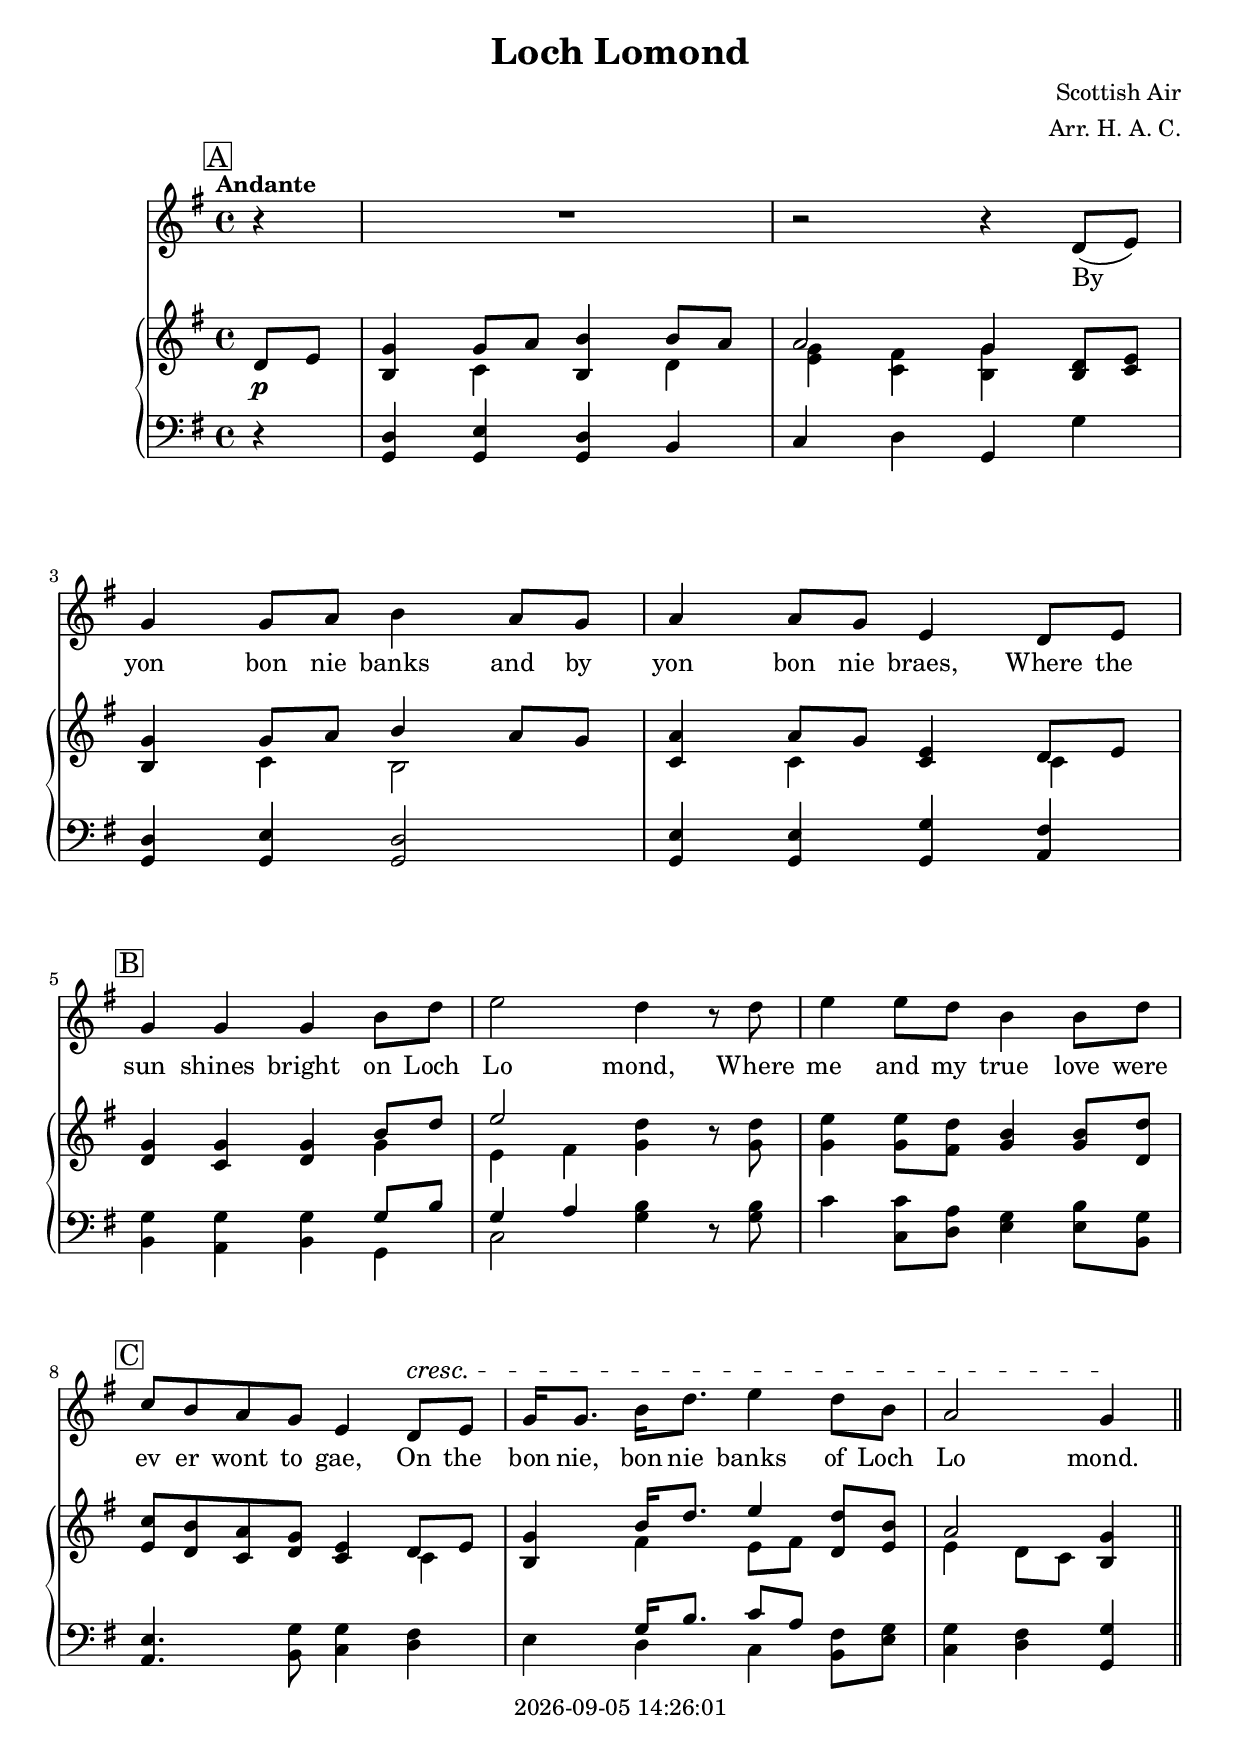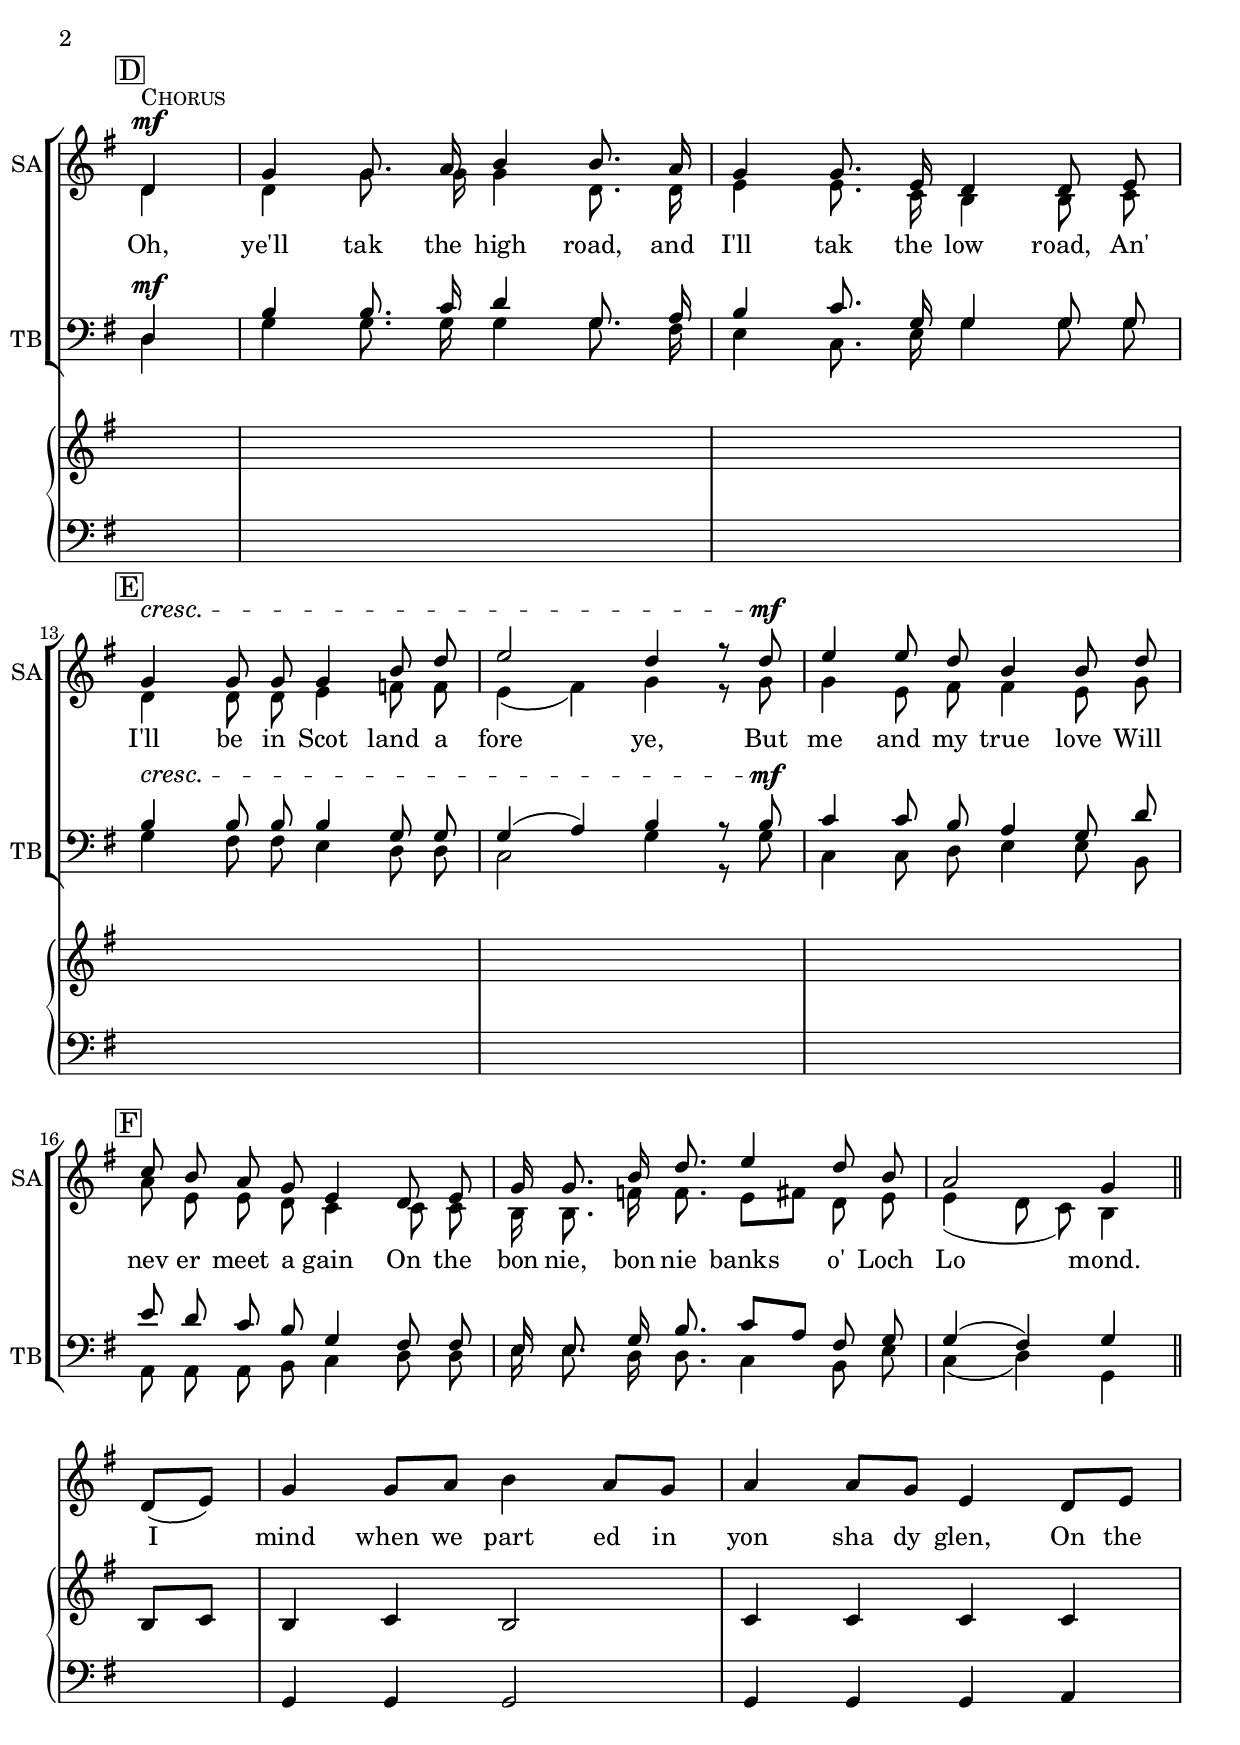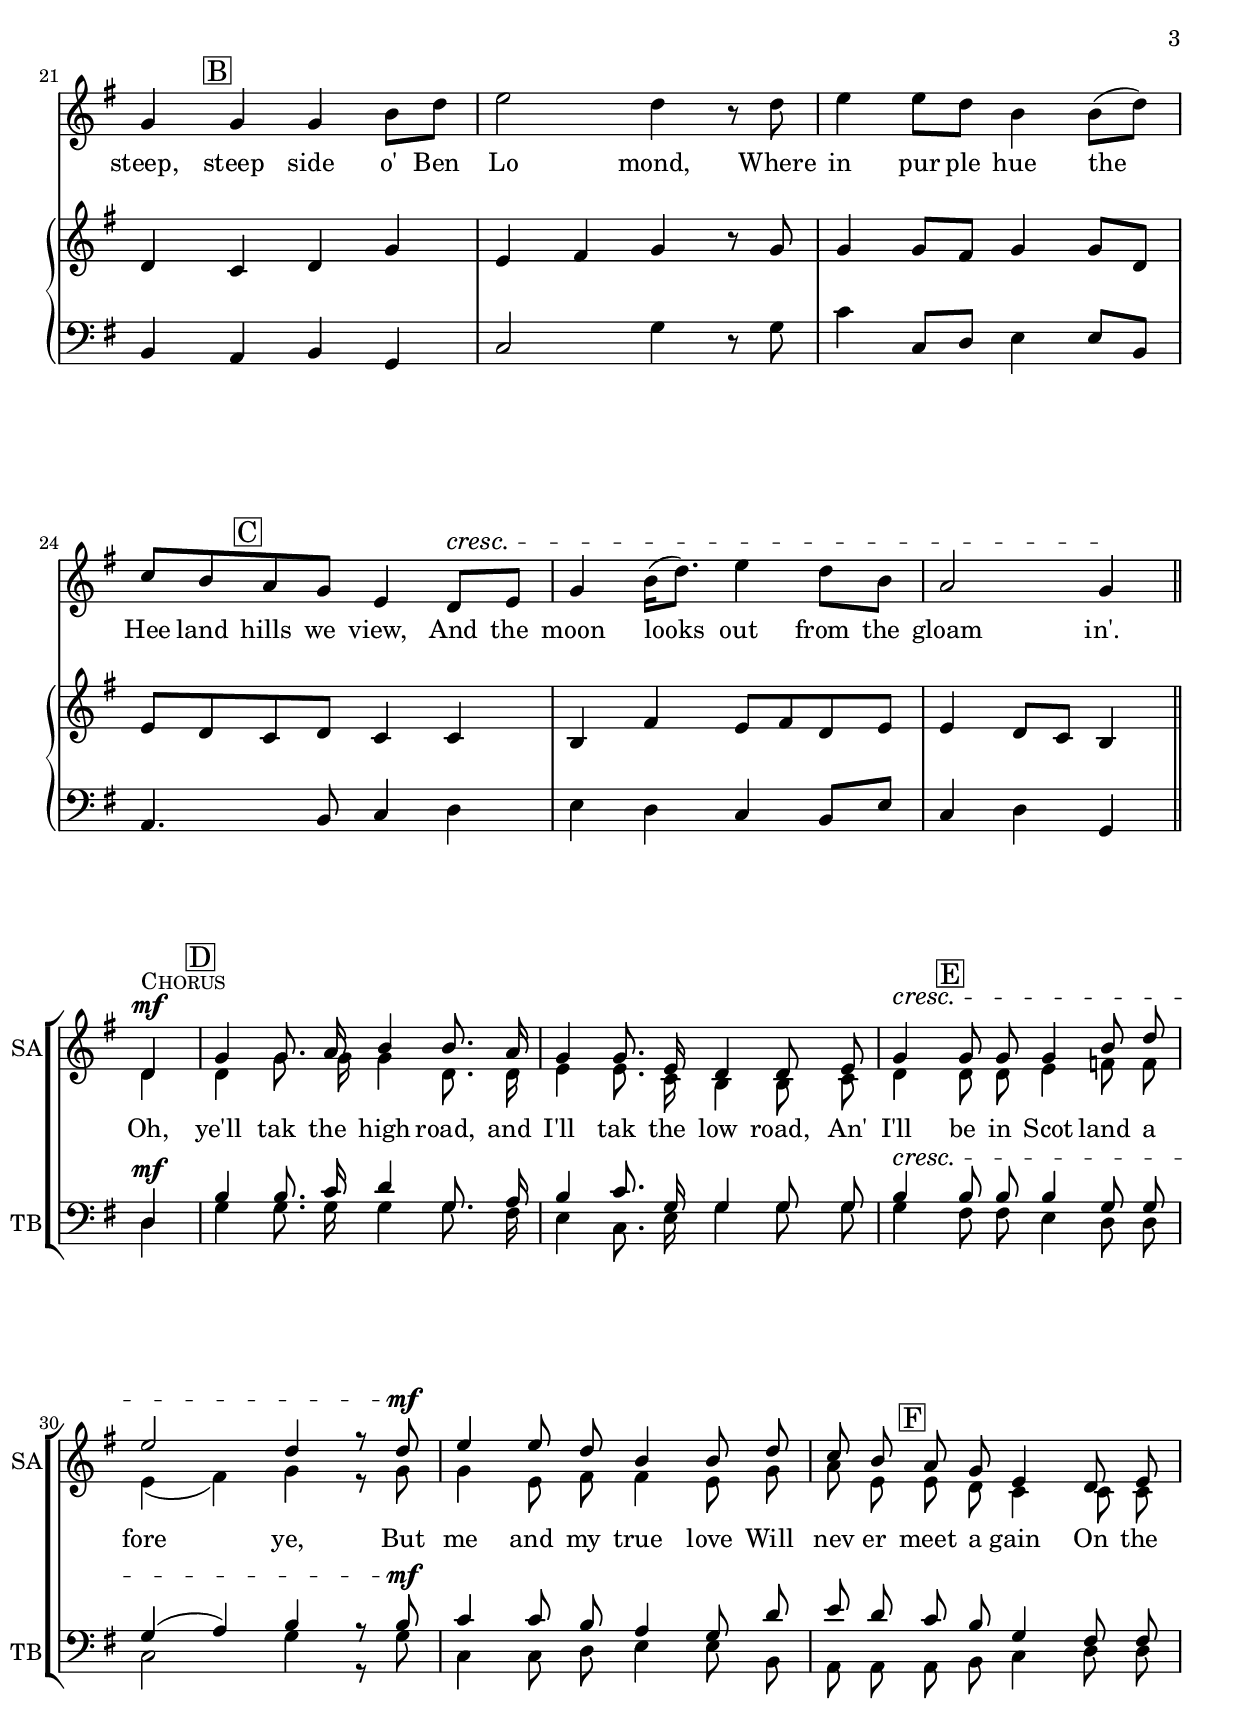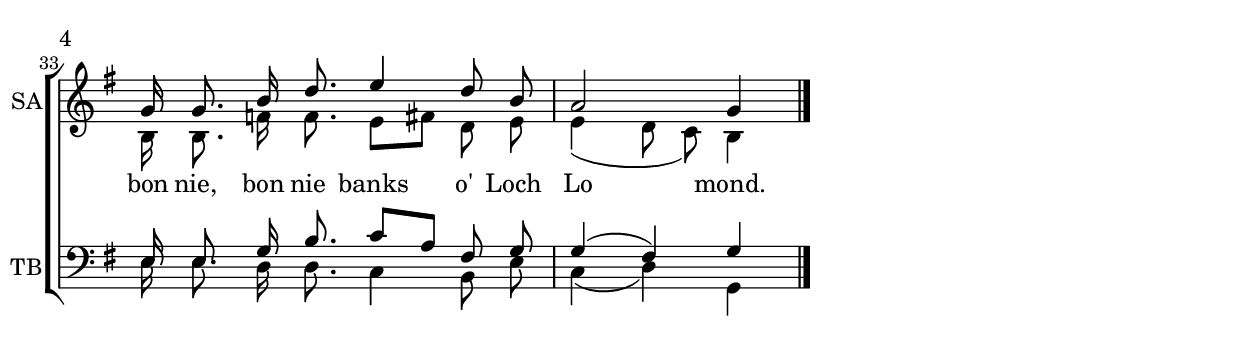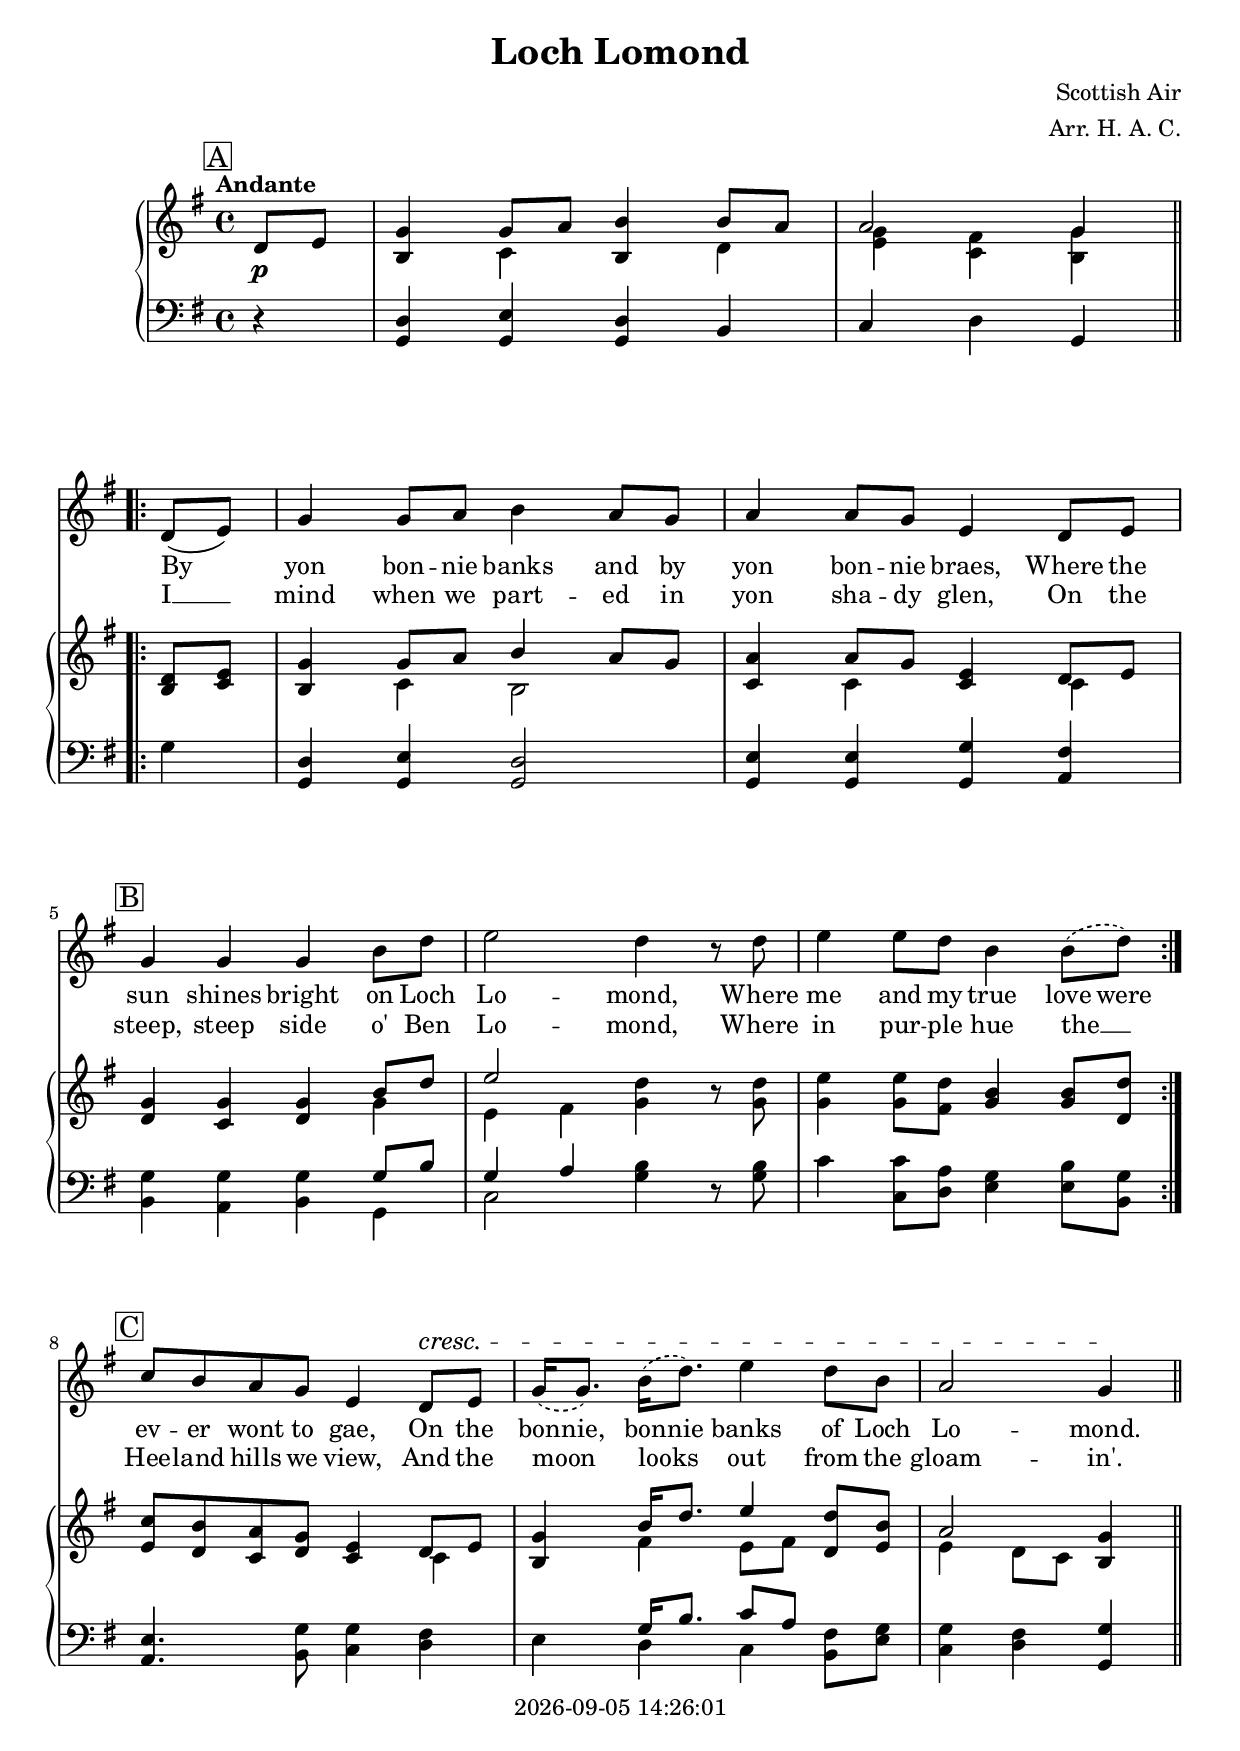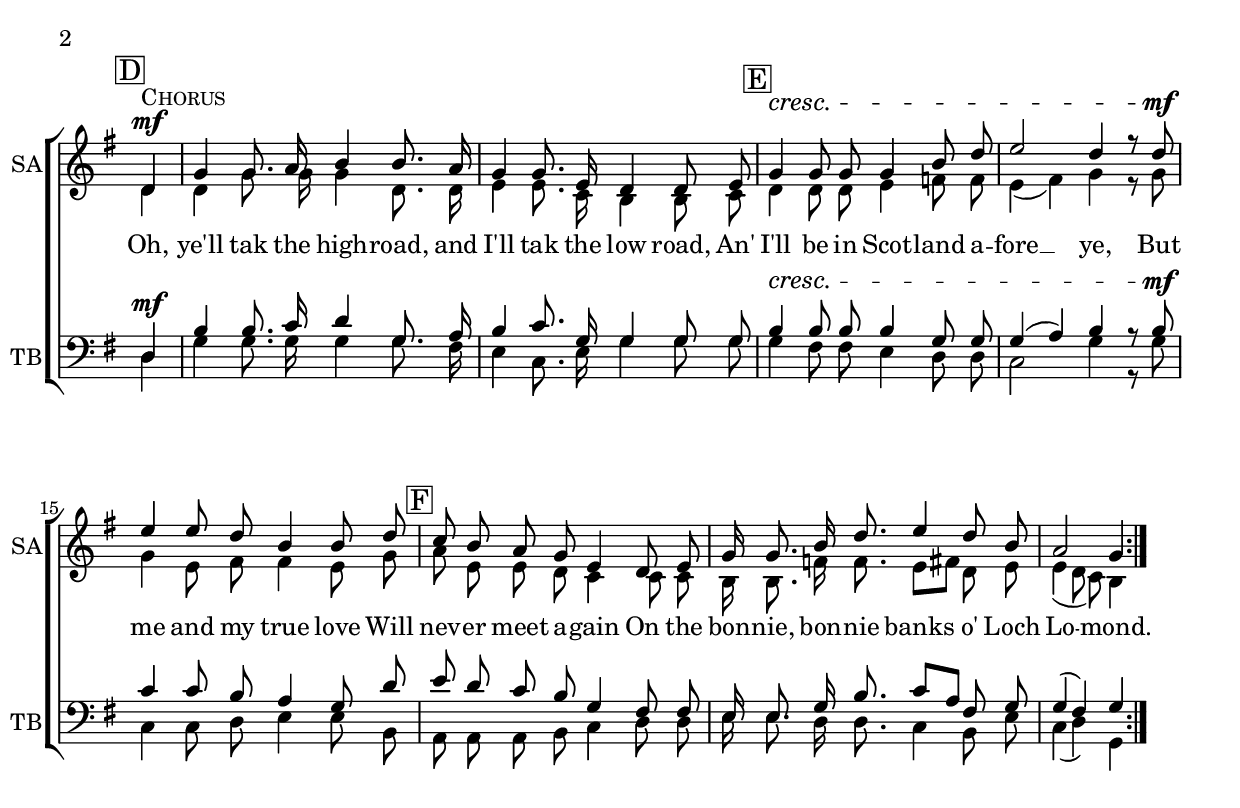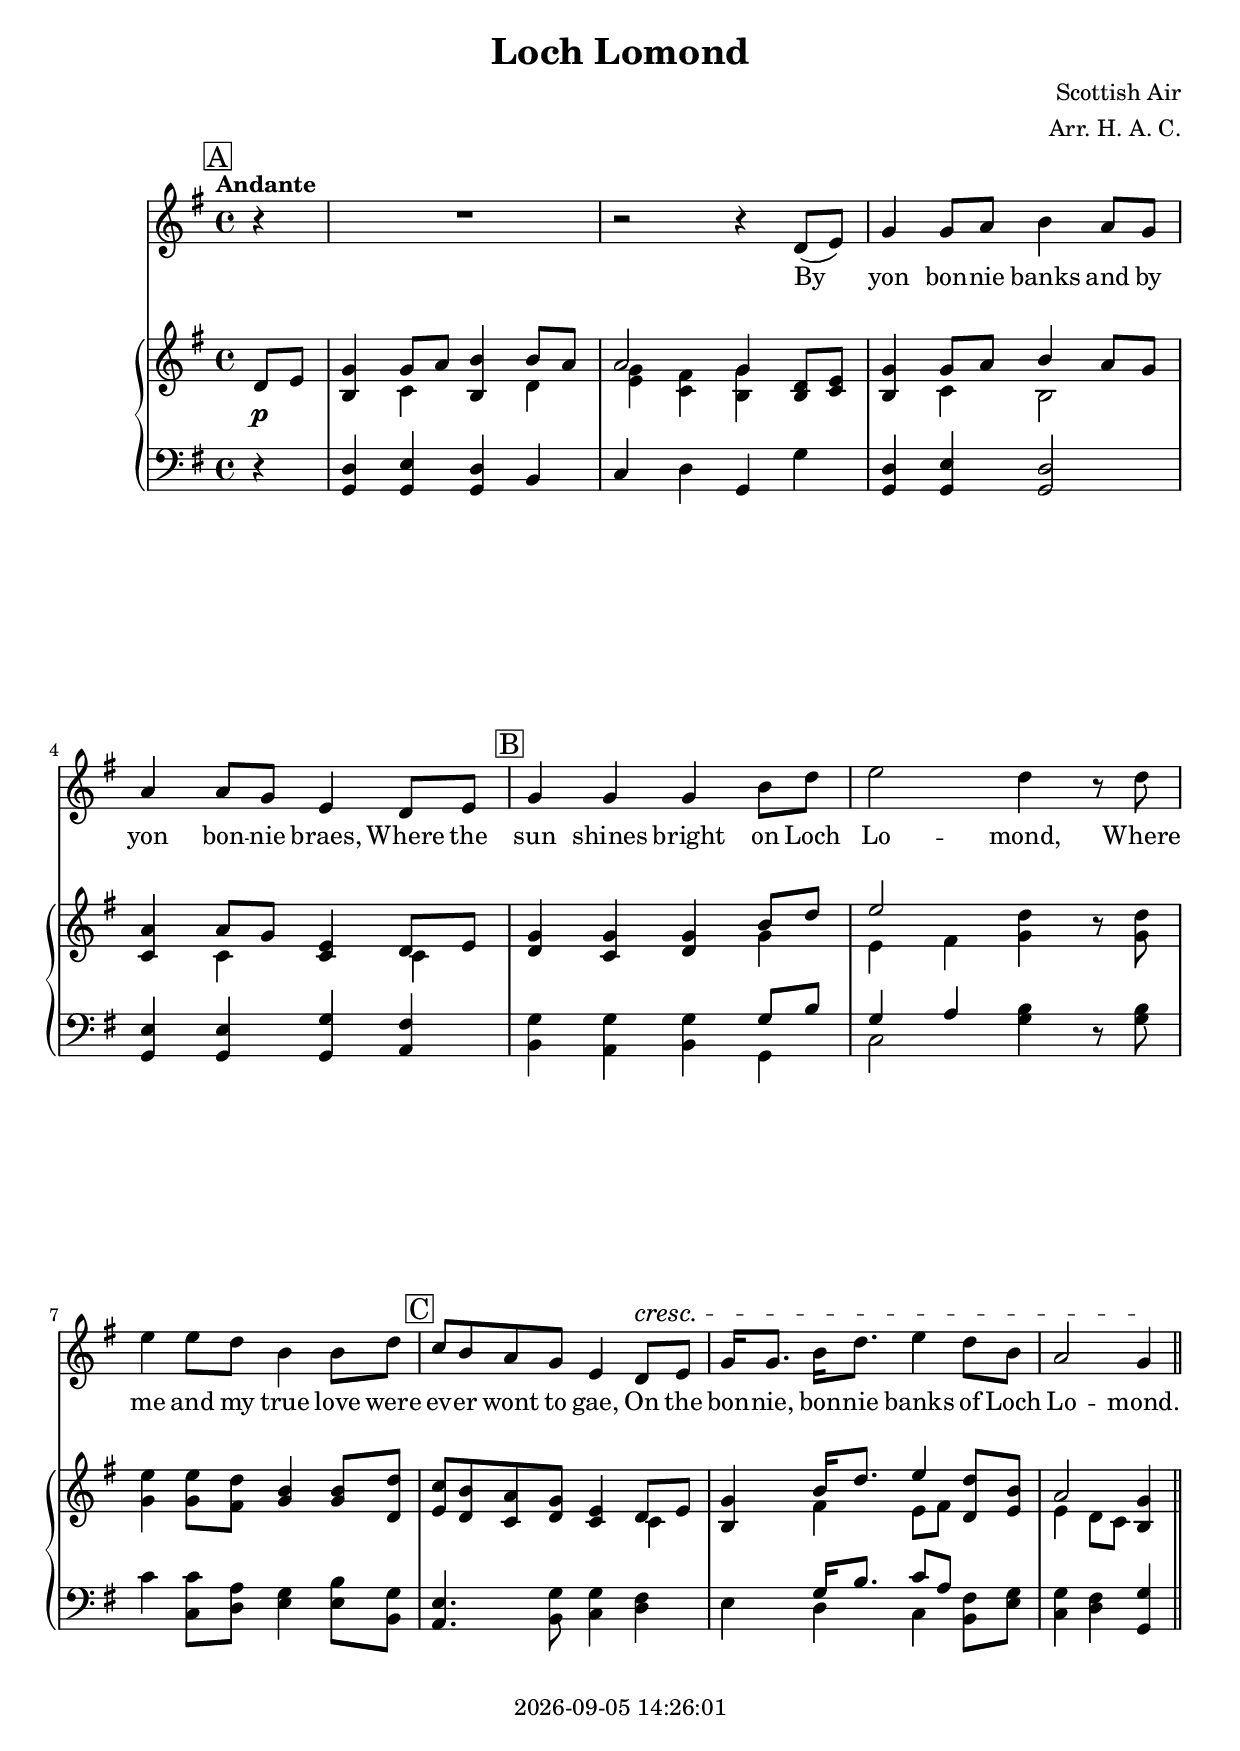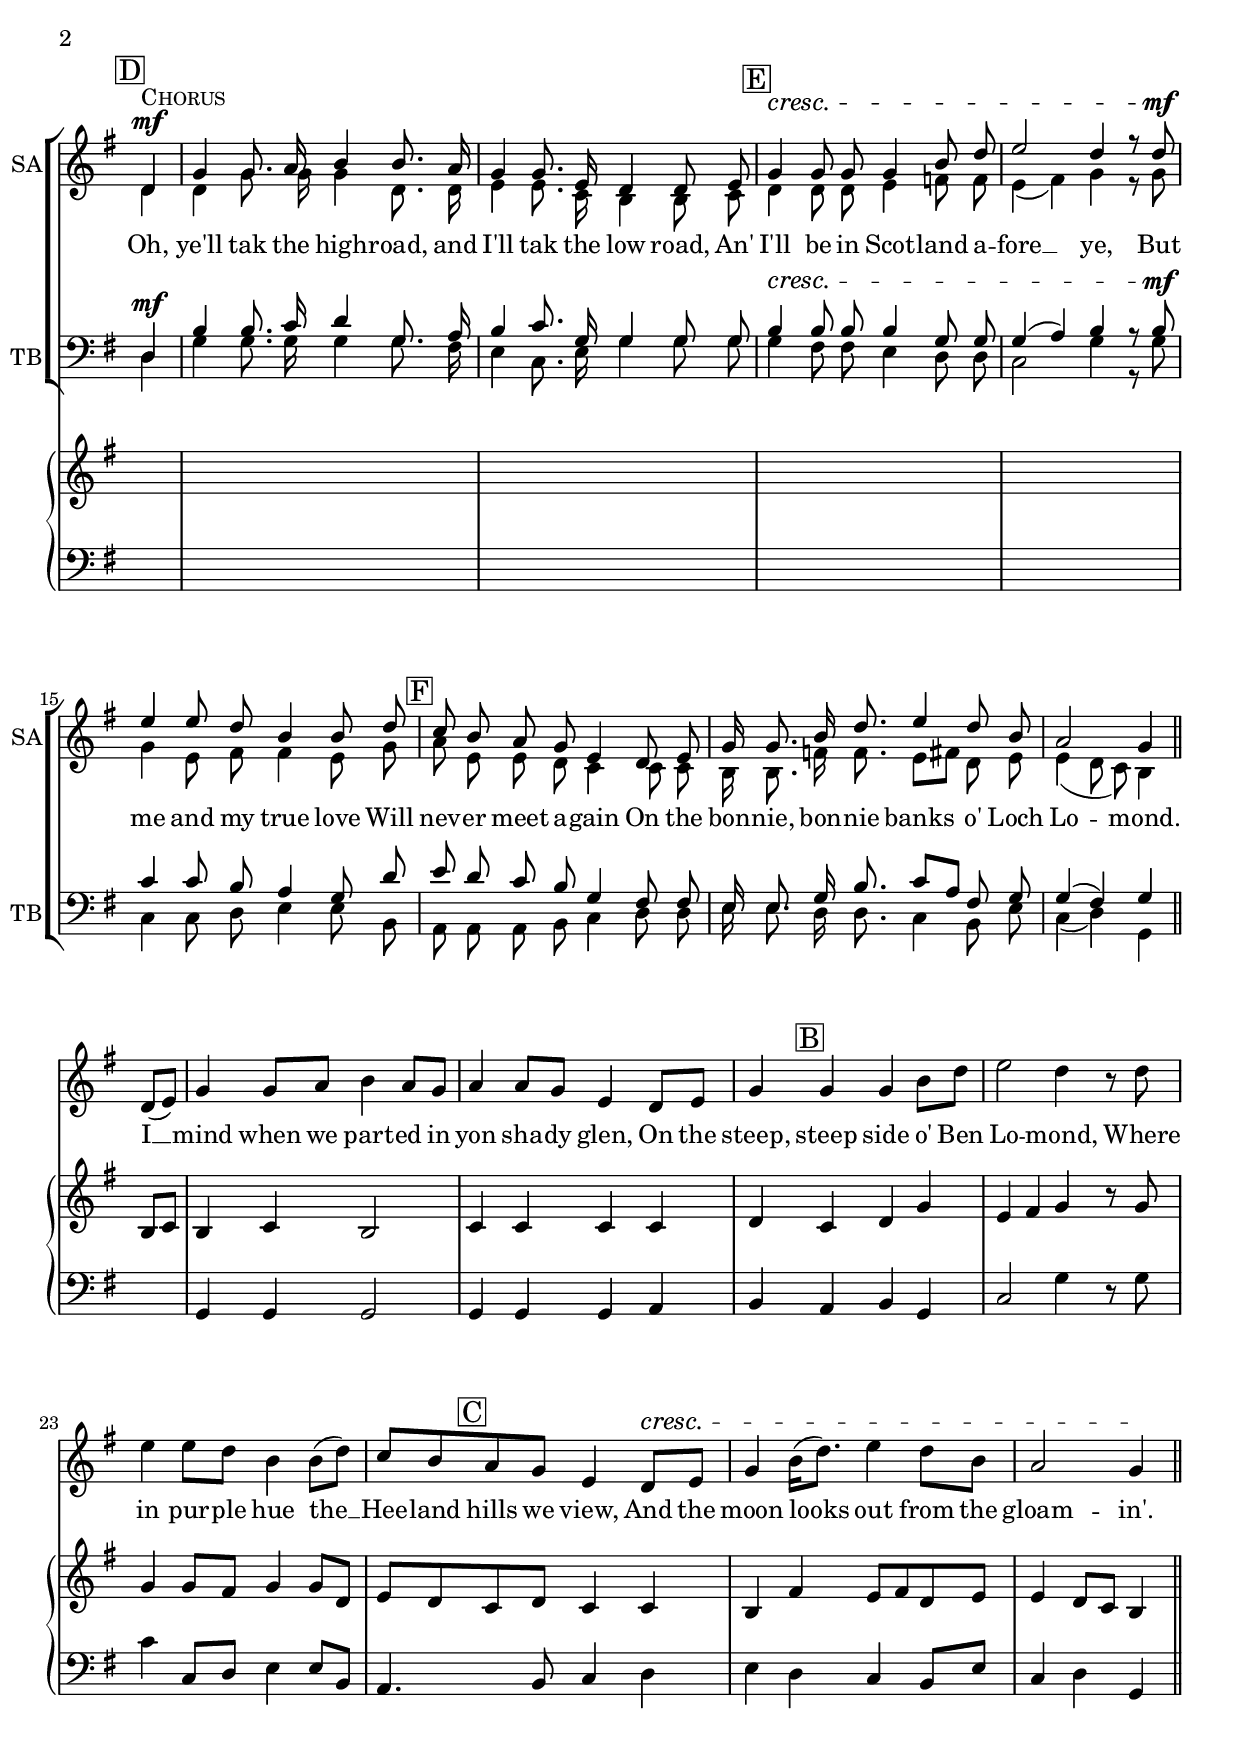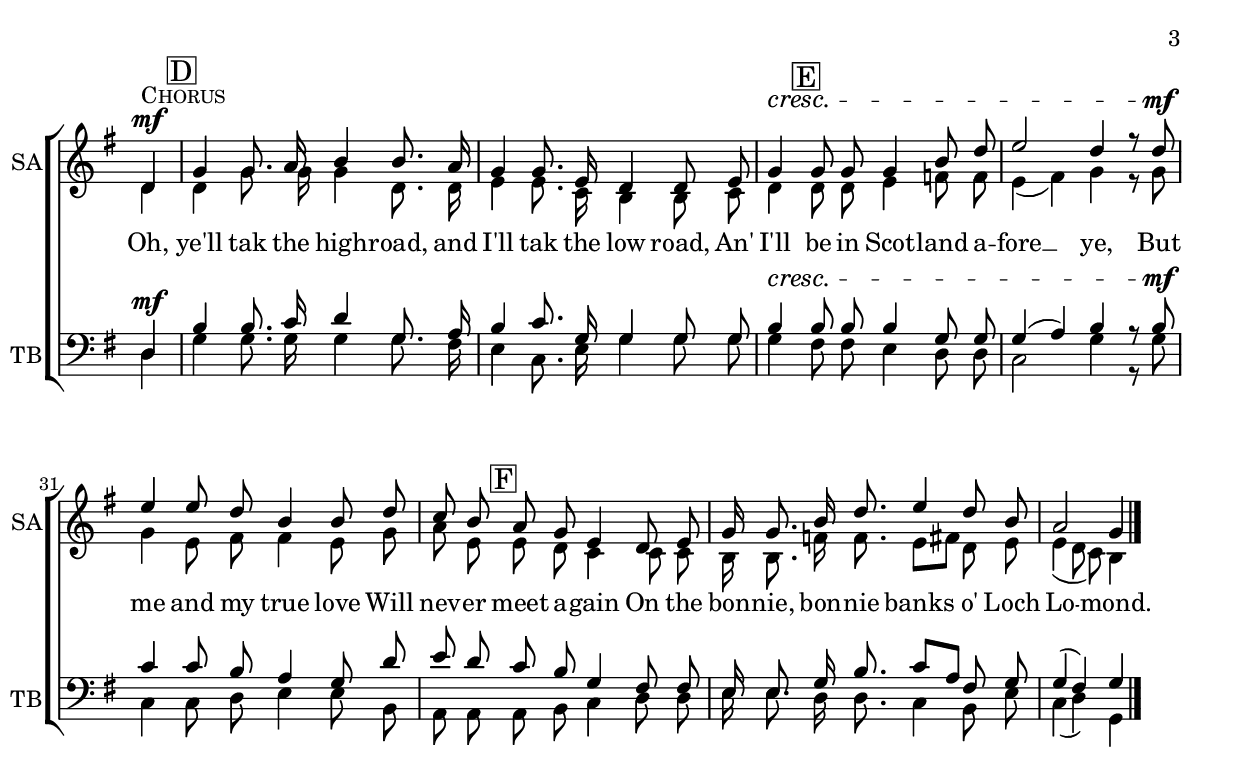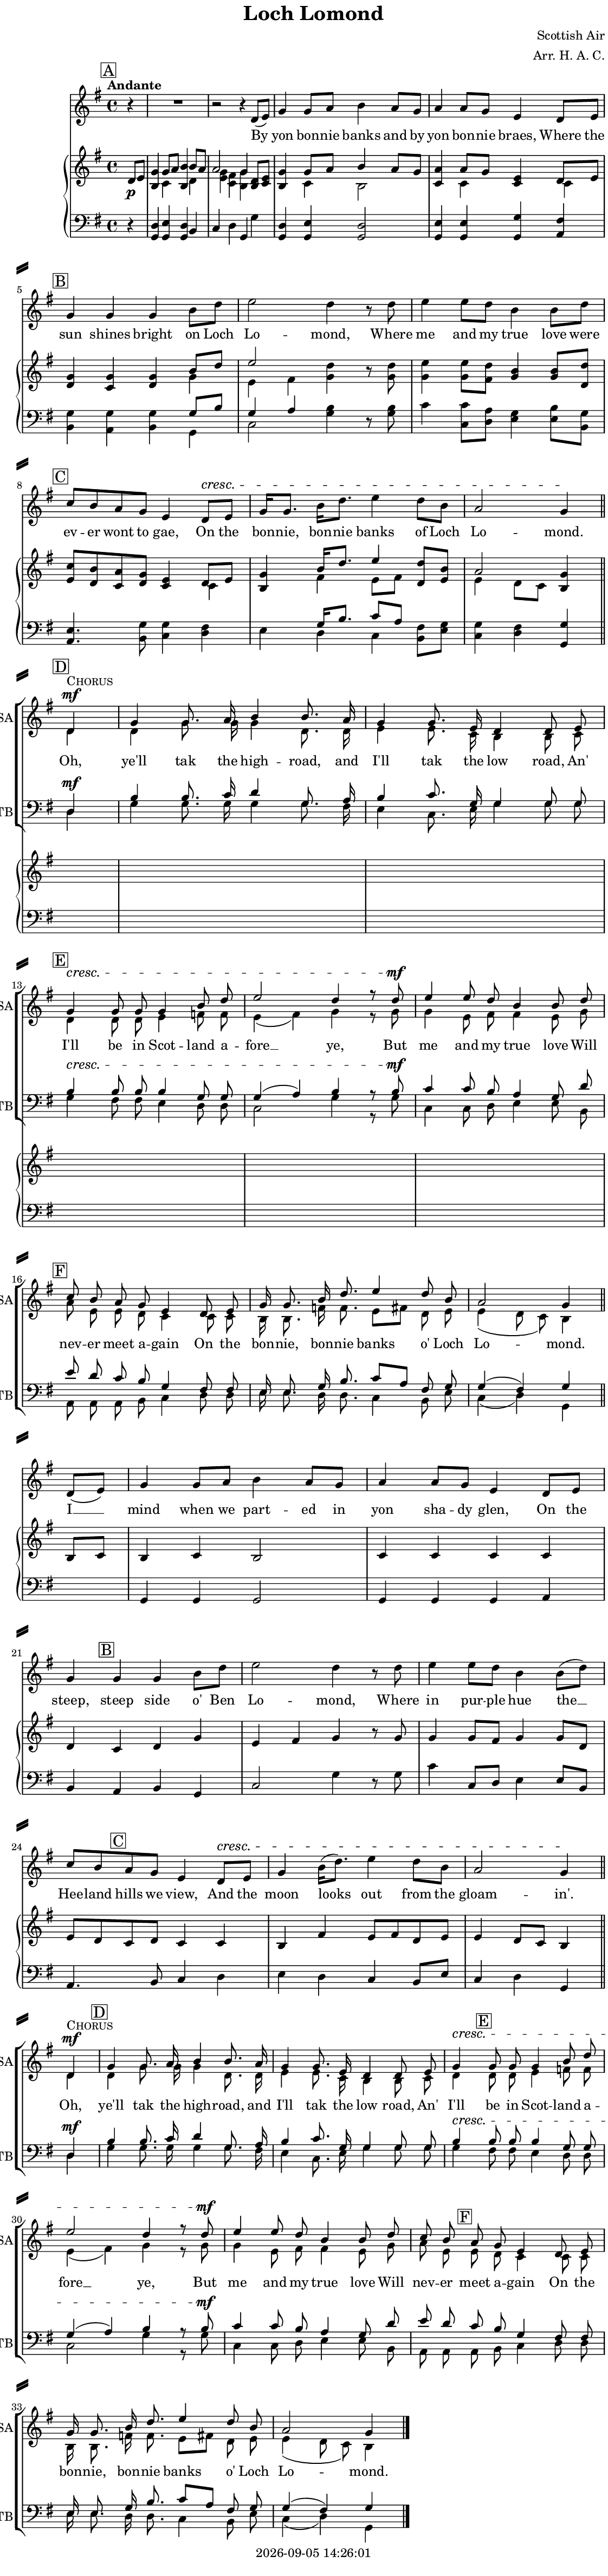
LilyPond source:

\version "2.22.0"

\include "predefined-guitar-fretboards.ly"
\include "articulate.ly"

today = #(strftime "%Y-%m-%d %H:%M:%S" (localtime (current-time)))

\header {
% centered at top
%  dedication  = "dedication"
  title       = "Loch Lomond"
%  subtitle    = "subtitle"
%  subsubtitle = "subsubtitle"
%  instrument  = "instrument"
  
% arrangement of following lines:
%
%  poet    composer
%  meter   arranger
%  piece       opus

  composer    = "Scottish Air"
  arranger    = "Arr. H. A. C."
%  opus        = "opus"

%  poet        = "poet"
%  meter       = "meter"
%  piece       = "piece"

% centered at bottom
% tagline     = "tagline" % default lilypond version
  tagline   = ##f
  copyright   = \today
}

% #(set-global-staff-size 16)

global = {
  \key g \major
  \time 4/4
  \partial 4
}

TempoTrack = {
  \tempo Andante 4=100
  \set Score.tempoHideNote = ##t
  s4
}

RehearsalTrack = {
%  \set Score.currentBarNumber = #5
  \mark \markup { \box "A" } s4 s1 s2.
  \repeat volta 2 {
    s4 s1*2
    \mark \markup { \box "B" } s1*3
    \mark \markup { \box "C" } s1*2 s2.
    \mark \markup { \box "D" } s4 s1*2
    \mark \markup { \box "E" } s1*3
    \mark \markup { \box "F" } s1*3
  }
}

melodyA = \relative {
  d'8(e) | g4 8 a b4 a8 g | a4 8 g e4 d8 e
  g4 4 4 b8 d | e2 d4 r8 d |
  \tag #'dash {e4 8 d b4 \slurDashed 8(d) \slurSolid |}
  \tag #'v2   {e4 8 d b4             8(d)            |}
  \tag #'v1   {e4 8 d b4             8 d             |}
  c8 b a g e4 d8^\cresc e |
  \tag #'dash {\slurDashed g16(8.) b16(d8.) \slurSolid e4 d8 b}
  \tag #'v2   {            g4      b16(d8.)            e4 d8 b}
  \tag #'v1   {            g16 8.  b16 d8.             e4 d8 b}
  a2 g4\omit\mf \bar "||" \break
  s4 s1*7 s2.
}

melody = \relative {
  \global
  r4 | R1 | r2 r4
  \repeat volta 2 {
    \keepWithTag #'dash \melodyA
  }
}

melodySingle = \relative {
  \global
  r4 | R1 | r2 r4
  \keepWithTag #'v1 \melodyA \bar "||" \break
  \keepWithTag #'v2 \melodyA
}

nom  = {   \set ignoreMelismata = ##t }
yesm = { \unset ignoreMelismata       }

wordsOne = \lyricmode {
  By yon bon -- nie banks and by yon bon -- nie braes,
  Where the sun shines bright on Loch Lo -- mond,
  Where me and my true \nom love were \yesm ev -- er wont to gae,
  On the \nom bon -- nie, bon -- nie \yesm banks of Loch Lo -- mond.
}

wordsTwo = \lyricmode {
  I __ mind when we part -- ed in yon sha -- dy glen,
  On the steep, steep side o' Ben Lo -- mond,
  Where in pur -- ple hue the __ Hee -- land hills we view,
  And the moon looks out from the gloam -- in'.
}

wordsMidi = \lyricmode {
  "By " "yon " bon "nie " "banks " "and " "by " "yon " bon "nie " "braes, "
  "\nWhere " "the " "sun " "shines " "bright " "on " "Loch " Lo "mond, "
  "\nWhere " "me " "and " "my " "true " "love " "were " ev "er " "wont " "to " "gae, "
  "\nOn " "the " bon "nie, " bon "nie " "banks " "of " "Loch " Lo "mond.\n"

  "\nI "  "mind " "when " "we " part "ed " "in " "yon " sha "dy " "glen, "
  "\nOn " "the " "steep, " "steep " "side " "o' " "Ben " Lo "mond, "
  "\nWhere " "in " pur "ple " "hue " "the "  Hee "land " "hills " "we " "view, "
  "\nAnd " "the " "moon " "looks " "out " "from " "the " gloam "in'.\n"
}

chorus = \lyricmode {
  Oh, ye'll tak the high -- road, and I'll tak the low road,
  An' I'll be in Scot -- land a -- fore __ ye,
  But me and my true love Will nev -- er meet a -- gain
  On the bon -- nie, bon -- nie banks o' Loch Lo -- mond.
}

chorusMidi = \lyricmode {
  "\nOh, " "ye'll " "tak " "the " high "road, " "and " "I'll " "tak " "the " "low " "road, "
  "\nAn' " "I'll " "be " "in " Scot "land " a "fore "  "ye, "
  "\nBut " "me " "and " "my " "true " "love " "Will " nev "er " "meet " a "gain "
  "\nOn " "the " bon "nie, " bon "nie " "banks " "o' " "Loch " Lo "mond.\n"
}

soprano = \relative {
  \autoBeamOff
  \global \voiceOne
  r4 | R1 | r2.
  \repeat volta 2 {
    r4 R1*7 r2.
    d'4^\mf^\markup\smallCaps Chorus | g4 8. a16 b4 8. a16 | g4 8. e16 d4 8 e | % D
    g4^\cresc 8 8 4 b8 d | e2 d4 r8 d^\mf e4 8 d b4 8 d % E
    c8 b a g e4 d8 e | g16 8. b16 d8. e4 d8 b | a2 g4
  }
}

alto = \relative {
  \autoBeamOff
  \global \voiceTwo
  r4 | R1 | r2.
  \repeat volta 2 {
    r4 R1*7 r2.
    d'4\omit\mf | d g8. 16 4 d8. 16 | e4 8. c16 b4 8 c | % C
    d4\omit\cresc 8 8 e4 f8 8  e4(fis) g r8 g\omit\mf | 4 e8 fis8 4 e8 g |
    a8 e e d c4 8 8 | b16 8. f'16 8. e8[fis] d e | e4(d8 c) b4
  }
}

tenor = \relative {
  \autoBeamOff
  \global \voiceOne
  r4 | R1 | r2.
  \repeat volta 2 {
    r4 R1*7 r2.
    d4^\mf | b'4 8. c16 d4 g,8. a16 | b4 c8. g16 4 8 8 |
    b4^\cresc 8 8 4 g8 8 | g4(a) b r8 b^\mf | c4 8 b a4 g8 d' |
    e8 d c b g4 fis8 8 | e16 8. g16 b8. c8[a] fis g | g4(fis) g
  }
}

bass = \relative {
  \autoBeamOff
  \global \voiceTwo
  r4 | R1 | r2.
  \repeat volta 2 {
    r4 R1*7 r2.
    d4\omit\mf | g4 8. 16 4 8. fis16 | e4 c8. e16 g4 8 8 |
    g4 fis8 8 e4 d8 8 | c2 g'4 r8 g\omit\mf | c,4 8 d e4 8 b |
    a8 8 8 b c4 d8 8 | e16 8. d16 8. c4 b8 e | c4(d) g,
  }
}

pianoRHone = \relative {
  \global
  d'8 e
  g4 8 a b4 8 a
  a2 g4
  \repeat volta 2 {
    d8 e | g4 8 a b4 a8 g | a4 8 g e4 d8 e |
    g4 4 4 b8 d | e2 d4 r8 d | e4 8 d b4 8 d |
    c8 b a g e4 d8 e | g4 b16 d8. e4 d8 b | a2 g4
    s4 s1*7 s2.
  }
}

pianoRHtwo = \relative {
  \global
  s4 | b4 c b d | <e g> <c fis> <b g'>
  \repeat volta 2 {
    b8 c | b4 c b2 | c4 4 4 4 |
    d4 c d g | e4 fis g r8 g | g4 8 fis g4 8 d |
    e8 d c d c4 4 | b4 fis' e8 fis d e | e4 d8 c b4
    s4 s1*7 s2.
  }
}

dynamicsPiano = {
  \override DynamicTextSpanner.style = #'none
  s4\p
  s1
  s2.
  \repeat volta 2 {
    s4 s1*5
  }
}

pianoLHone = \relative {
  \global
  r4 | d e d b | c4 d g,
  \repeat volta 2 {
    g'4 | d e d2 | e4 4 g fis |
    g4 4 4 8 b | g4 a b r8 b | c4 8 a g4 b8 g |
    e4. g8 4 fis | e4 g16 b8. c8 a fis g | g4 fis g
    s4 s1*7 s2.
  }
}

pianoLHtwo = \relative {
  \global
  r4 | g, g g s | s2.
  \repeat volta 2 {
    s4 | g g g2 | g4 4 4 a |
    b4 a b g | c2 g'4 r8 g | c4 c,8 d e4 8 b |
    a4. b8 c4 d | e4 d c b8 e | c4 d g,
    s4 s1*7 s2.
  }
}

\book {
  \bookOutputSuffix "repeat"
  \score {
    <<
      <<
        \new ChoirStaff <<
                                % Single verse staff
          \new Staff = melody \with {
            instrumentName = #""
            shortInstrumentName = #""
            midiInstrument = "choir aahs"
          }
          <<
            \new Voice \TempoTrack
            \new Voice \RehearsalTrack
            \new Voice \melody
            \addlyrics \wordsOne
            \addlyrics \wordsTwo
          >>
                                % Joint soprano/alto staff
          \new Staff = women \with {
            instrumentName = #"Soprano/Alto"
            shortInstrumentName = #"SA"
            midiInstrument = "choir aahs"
          }
          <<
            \new Voice \soprano
            \addlyrics \chorus
            \new Voice \alto
          >>
                                % Joint tenor/bass staff
          \new Staff = men \with {
            instrumentName = #"Tenor/Bass"
            shortInstrumentName = #"TB"
            midiInstrument = "choir aahs"
          }
          <<
            \clef "bass"
            \new Voice \tenor
            \new Voice \bass
          >>
        >>
        \new PianoStaff = piano <<
          \new Staff = pianorh \with {
            printPartCombineTexts = ##f
            midiInstrument = "acoustic grand piano"
          }
          <<
            \new Voice \partCombine \pianoRHone \pianoRHtwo
          >>
          \new Dynamics \dynamicsPiano
          \new Staff = pianolh \with {
            printPartCombineTexts = ##f
            midiInstrument = "acoustic grand piano"
          }
          <<
            \clef "bass"
            \new Voice \partCombine \pianoLHone \pianoLHtwo
          >>
        >>
      >>
    >>
    \layout {
      indent = 1.5\cm
      \pointAndClickOff
      \context {
        \Staff \RemoveAllEmptyStaves
        barNumberVisibility = #first-bar-number-invisible-save-broken-bars
        \override BarNumber.break-visibility = ##(#f #t #t)
      }
    }
  }
}

\book {
  \bookOutputSuffix "single"
  \score {
   \unfoldRepeats
    <<
      <<
        \new ChoirStaff <<
                                % Single verse staff
          \new Staff = melody \with {
            instrumentName = #""
            shortInstrumentName = #""
            midiInstrument = "choir aahs"
          }
          <<
            \new Voice \TempoTrack
            \new Voice \RehearsalTrack
            \new Voice \melodySingle
            \addlyrics {\wordsOne \wordsTwo}
          >>
                                % Joint soprano/alto staff
          \new Staff = women \with {
            instrumentName = #"Soprano/Alto"
            shortInstrumentName = #"SA"
            midiInstrument = "choir aahs"
          }
          <<
            \new Voice {\soprano \bar "|."}
            \addlyrics {\chorus \chorus}
            \new Voice \alto
          >>
                                % Joint tenor/bass staff
          \new Staff = men \with {
            instrumentName = #"Tenor/Bass"
            shortInstrumentName = #"TB"
            midiInstrument = "choir aahs"
          }
          <<
            \clef "bass"
            \new Voice \tenor
            \new Voice \bass
          >>
        >>
        \new PianoStaff = piano <<
          \new Staff = pianorh \with {
            printPartCombineTexts = ##f
            midiInstrument = "acoustic grand piano"
          }
          <<
            \new Voice \partCombine \pianoRHone \pianoRHtwo
          >>
          \new Dynamics \dynamicsPiano
          \new Staff = pianolh \with {
            printPartCombineTexts = ##f
            midiInstrument = "acoustic grand piano"
          }
          <<
            \clef "bass"
            \new Voice \partCombine \pianoLHone \pianoLHtwo
          >>
        >>
      >>
    >>
    \layout {
      indent = 1.5\cm
      \pointAndClickOff
      \context {
        \Staff \RemoveAllEmptyStaves
        barNumberVisibility = #first-bar-number-invisible-save-broken-bars
        \override BarNumber.break-visibility = ##(#f #t #t)
      }
    }
  }
}

\book {
  \bookOutputSuffix "singlepage"
  \paper {
    top-margin = 0
    left-margin = 7
    right-margin = 1
    paper-width = 190\mm
    page-breaking = #ly:one-page-breaking
    system-system-spacing.basic-distance = #15
    system-separator-markup = \slashSeparator
  }
  \score {
   \unfoldRepeats
    <<
      <<
        \new ChoirStaff <<
                                % Single verse staff
          \new Staff = melody \with {
            instrumentName = #""
            shortInstrumentName = #""
            midiInstrument = "choir aahs"
          }
          <<
            \new Voice \TempoTrack
            \new Voice \RehearsalTrack
            \new Voice \melodySingle
            \addlyrics {\wordsOne \wordsTwo}
          >>
                                % Joint soprano/alto staff
          \new Staff = women \with {
            instrumentName = #"Soprano/Alto"
            shortInstrumentName = #"SA"
            midiInstrument = "choir aahs"
          }
          <<
            \new Voice {\soprano \bar "|."}
            \addlyrics {\chorus \chorus}
            \new Voice \alto
          >>
                                % Joint tenor/bass staff
          \new Staff = men \with {
            instrumentName = #"Tenor/Bass"
            shortInstrumentName = #"TB"
            midiInstrument = "choir aahs"
          }
          <<
            \clef "bass"
            \new Voice \tenor
            \new Voice \bass
          >>
        >>
        \new PianoStaff = piano <<
          \new Staff = pianorh \with {
            printPartCombineTexts = ##f
            midiInstrument = "acoustic grand piano"
          }
          <<
            \new Voice \partCombine \pianoRHone \pianoRHtwo
          >>
          \new Dynamics \dynamicsPiano
          \new Staff = pianolh \with {
            printPartCombineTexts = ##f
            midiInstrument = "acoustic grand piano"
          }
          <<
            \clef "bass"
            \new Voice \partCombine \pianoLHone \pianoLHtwo
          >>
        >>
      >>
    >>
    \layout {
      indent = 1.5\cm
      \pointAndClickOff
      \context {
        \Staff \RemoveAllEmptyStaves
        barNumberVisibility = #first-bar-number-invisible-save-broken-bars
        \override BarNumber.break-visibility = ##(#f #t #t)
      }
    }
  }
}

\book {
  \bookOutputSuffix "midi"
  \score {
   \unfoldRepeats
%   \articulate
    <<
      <<
        \new ChoirStaff <<
                                % Single verse staff
          \new Staff = melody \with {
            instrumentName = #""
            shortInstrumentName = #""
            midiInstrument = "choir aahs"
          }
          <<
            \new Voice \TempoTrack
            \new Voice \RehearsalTrack
            \new Voice \melodySingle
            \addlyrics \wordsMidi
          >>
                                % Joint soprano/alto staff
          \new Staff = women \with {
            instrumentName = #"Soprano/Alto"
            shortInstrumentName = #"SA"
            midiInstrument = "choir aahs"
          }
          <<
            \new Voice {\soprano \bar "|."}
            \addlyrics {\chorusMidi \chorusMidi}
            \new Voice \alto
          >>
                                % Joint tenor/bass staff
          \new Staff = men \with {
            instrumentName = #"Tenor/Bass"
            shortInstrumentName = #"TB"
            midiInstrument = "choir aahs"
          }
          <<
            \clef "bass"
            \new Voice \tenor
            \new Voice \bass
          >>
        >>
        \new PianoStaff = piano <<
          \new Staff = pianorh \with {
            printPartCombineTexts = ##f
            midiInstrument = "acoustic grand piano"
          }
          <<
            \new Voice \partCombine \pianoRHone \pianoRHtwo
          >>
          \new Dynamics \dynamicsPiano
          \new Staff = pianolh \with {
            printPartCombineTexts = ##f
            midiInstrument = "acoustic grand piano"
          }
          <<
            \clef "bass"
            \new Voice \partCombine \pianoLHone \pianoLHtwo
          >>
        >>
      >>
    >>
    \layout {
      indent = 1.5\cm
      \pointAndClickOff
      \context {
        \Staff \RemoveAllEmptyStaves
        barNumberVisibility = #first-bar-number-invisible-save-broken-bars
        \override BarNumber.break-visibility = ##(#f #t #t)
      }
    }
    \midi {}
  }
}
